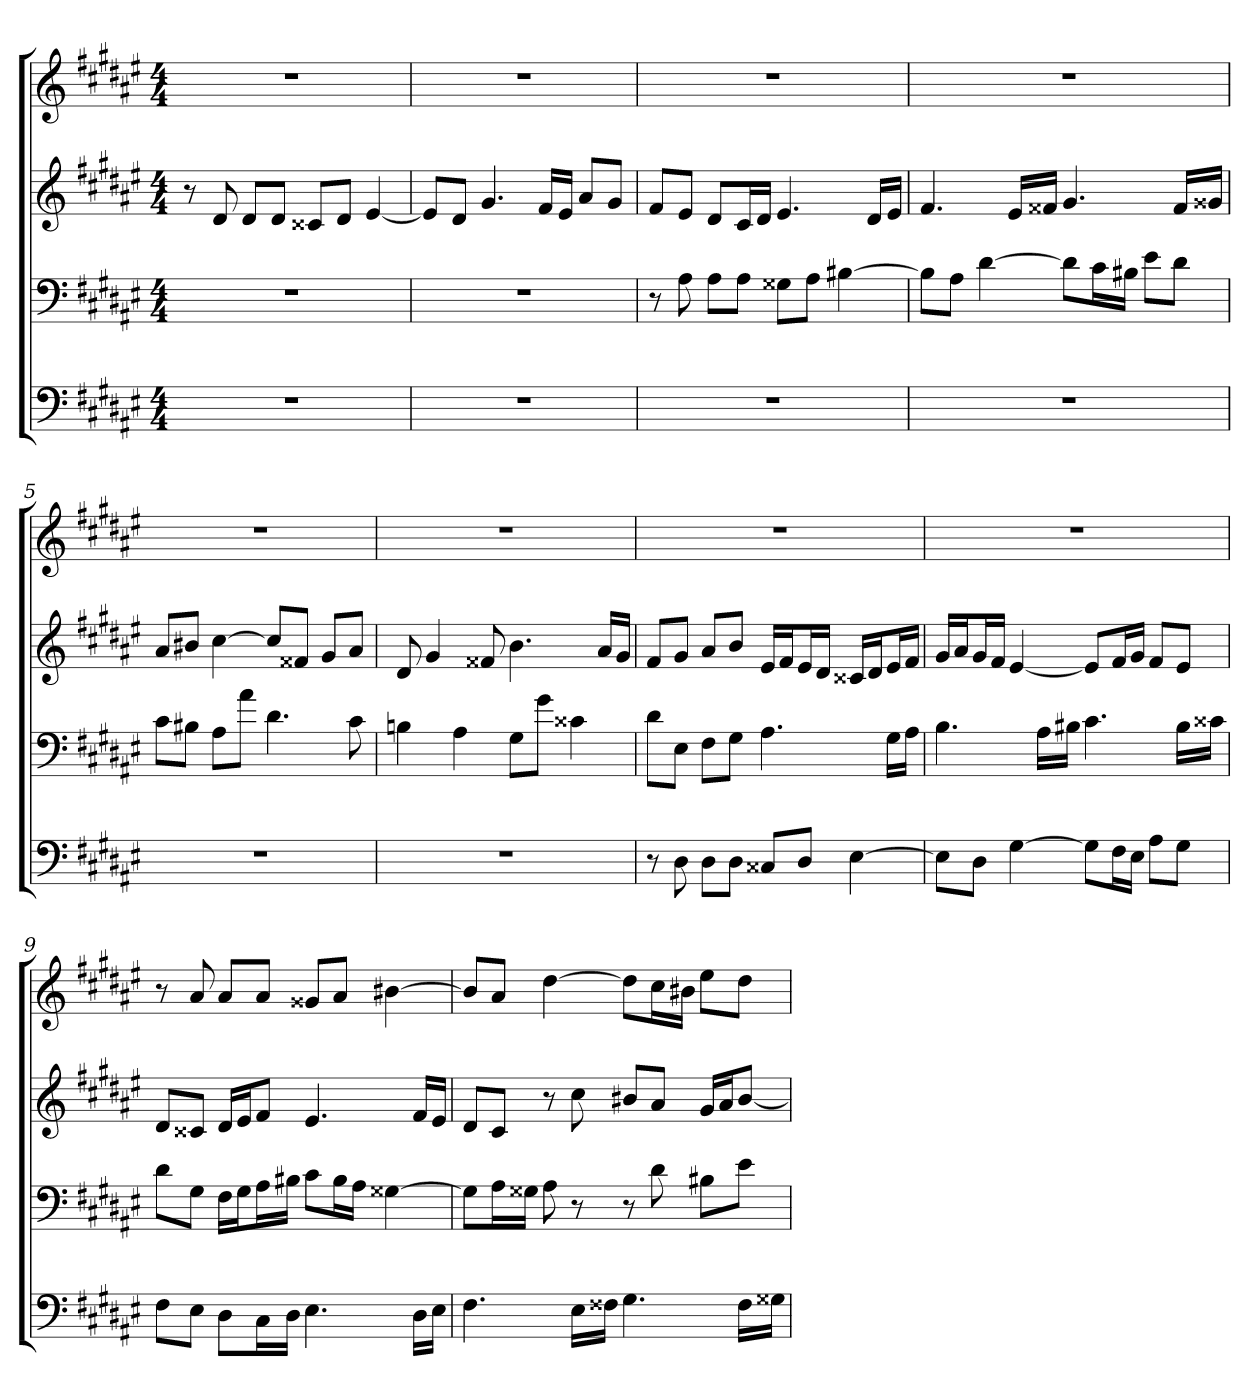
**kern	**kern	**kern	**kern
*part4	*part3	*part2	*part1
*staff4	*staff3	*staff2	*staff1
*clefF4	*clefF4	*clefG2	*clefG2
*k[f#c#g#d#a#e#]	*k[f#c#g#d#a#e#]	*k[f#c#g#d#a#e#]	*k[f#c#g#d#a#e#]
*d#:	*d#:	*d#:	*d#:
*M4/4	*M4/4	*M4/4	*M4/4
=1	=1	=1	=1
1r	1r	8r	1r
.	.	8d#	.
.	.	8d#/L	.
.	.	8d#/J	.
.	.	8c##X/L	.
.	.	8d#/J	.
.	.	[4e#	.
=2	=2	=2	=2
1r	1r	8e#/L]	1r
.	.	8d#/J	.
.	.	4.g#	.
.	.	16f#/LL	.
.	.	16e#/JJ	.
.	.	8a#/L	.
.	.	8g#/J	.
=3	=3	=3	=3
1r	8r	8f#/L	1r
.	8A#	8e#/J	.
.	8A#\L	8d#/L	.
.	8A#\J	16c#/L	.
.	.	16d#/JJ	.
.	8G##X\L	4.e#	.
.	8A#\J	.	.
.	[4B#X	.	.
.	.	16d#/LL	.
.	.	16e#/JJ	.
=4	=4	=4	=4
1r	8B#\L]	4.f#	1r
.	8A#\J	.	.
.	[4d#	.	.
.	.	16e#/LL	.
.	.	16f##X/JJ	.
.	8d#\L]	4.g#	.
.	16c#\L	.	.
.	16B#X\JJ	.	.
.	8e#\L	.	.
.	8d#\J	16f##/LL	.
.	.	16g##X/JJ	.
=5	=5	=5	=5
1r	8c#\L	8a#/L	1r
.	8B#X\J	8b#X/J	.
.	8A#\L	[4cc#	.
.	8a#\J	.	.
.	4.d#	8cc#/L]	.
.	.	8f##X/J	.
.	.	8g#/L	.
.	8c#	8a#/J	.
=6	=6	=6	=6
1r	4Bn	8d#	1r
.	.	4g#	.
.	4A#	.	.
.	.	8f##X	.
.	8G#\L	4.b	.
.	8g#\J	.	.
.	4c##X	.	.
.	.	16a#/LL	.
.	.	16g#/JJ	.
=7	=7	=7	=7
8r	8d#\L	8f#/L	1r
8D#	8E#\J	8g#/J	.
8D#\L	8F#\L	8a#/L	.
8D#\J	8G#\J	8b/J	.
8C##X/L	4.A#	16e#/LL	.
.	.	16f#/J	.
8D#/J	.	16e#/L	.
.	.	16d#/JJ	.
[4E#	.	16c##X/LL	.
.	.	16d#/J	.
.	16G#\LL	16e#/L	.
.	16A#\JJ	16f#/JJ	.
=8	=8	=8	=8
8E#\L]	4.B	16g#/LL	1r
.	.	16a#/J	.
8D#\J	.	16g#/L	.
.	.	16f#/JJ	.
[4G#	.	[4e#	.
.	16A#\LL	.	.
.	16B#X\JJ	.	.
8G#\L]	4.c#	8e#/L]	.
16F#\L	.	16f#/L	.
16E#\JJ	.	16g#/JJ	.
8A#\L	.	8f#/L	.
8G#\J	16B#\LL	8e#/J	.
.	16c##X\JJ	.	.
=9	=9	=9	=9
8F#\L	8d#\L	8d#/L	8r
8E#\J	8G#\J	8c##X/J	8a#
8D#\L	16F#\LL	16d#/LL	8a#/L
.	16G#\J	16e#/J	.
16C#\L	16A#\L	8f#/J	8a#/J
16D#\JJ	16B#X\JJ	.	.
4.E#	8c#\L	4.e#	8g##X/L
.	16B#\L	.	8a#/J
.	16A#\JJ	.	.
.	[4G##X	.	[4b#X
16D#\LL	.	16f#/LL	.
16E#\JJ	.	16e#/JJ	.
=10	=10	=10	=10
4.F#	8G##\L]	8d#/L	8b#/L]
.	16A#\L	8c#/J	8a#/J
.	16G##X\JJ	.	.
.	8A#	8r	[4dd#
16E#\LL	8r	8cc#	.
16F##X\JJ	.	.	.
4.G#	8r	8b#X/L	8dd#\L]
.	8d#	8a#/J	16cc#\L
.	.	.	16b#X\JJ
.	8B#X\L	16g#/LL	8ee#\L
.	.	16a#/J	.
16F##\LL	8e#\J	[8b#/J	8dd#\J
16G##X\JJ	.	.	.
=	=	=	=
*-	*-	*-	*-
